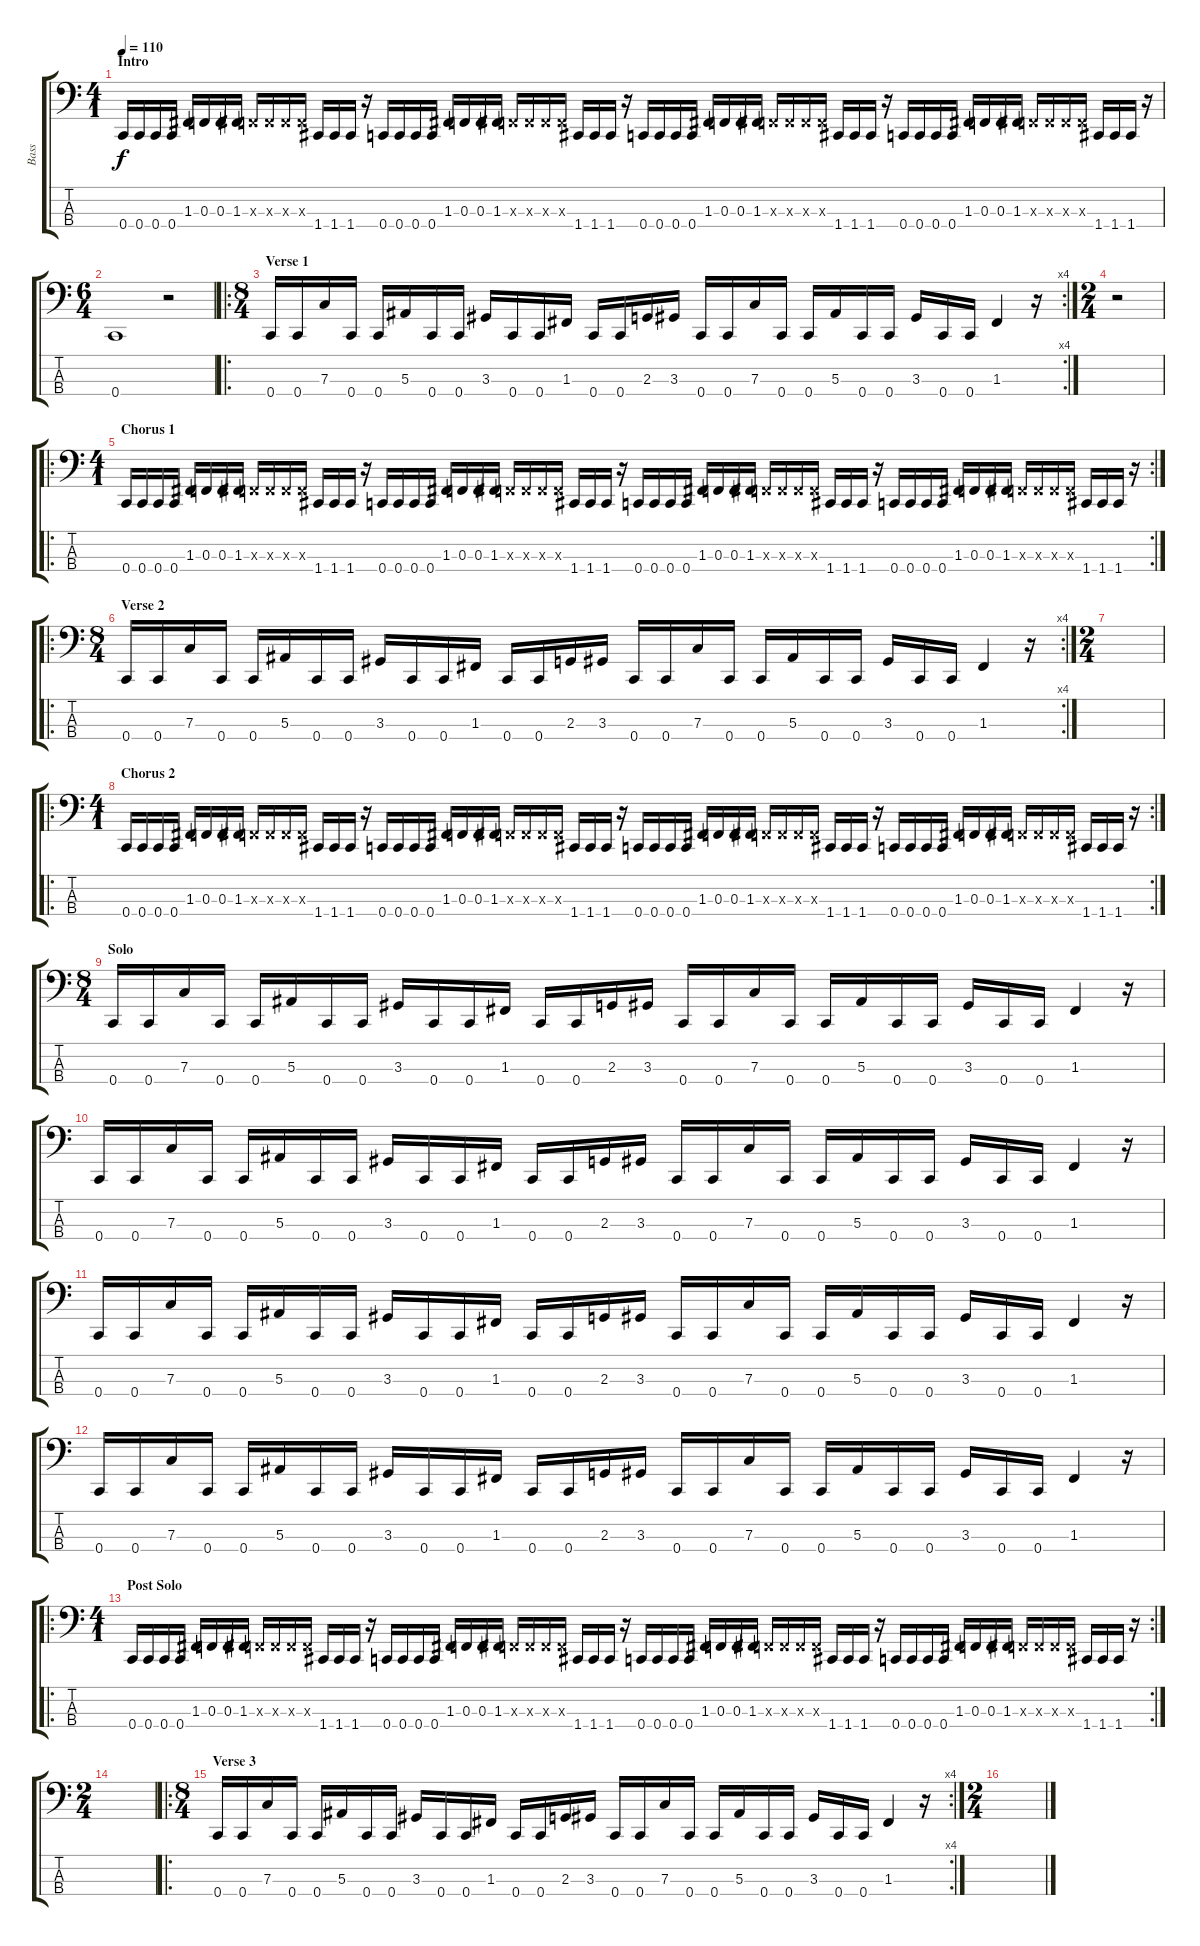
\track ("Bass" "Bass") {instrument electricbasspick}
\staff {score tabs}
\tuning (Eb2 Bb1 F1 C1) {hide}
\ts (4 1)
\section ("" "Intro")
\tempo 110
\clef f4
\ks c
0.4.16{dy f instrument electricbasspick} 0.4.16 0.4.16 0.4.16 1.3.16 0.3.16 0.3.16 1.3.16 0.3{x}.16 0.3{x}.16 0.3{x}.16 0.3{x}.16 1.4.16 1.4.16 1.4.16 r.16 0.4.16 0.4.16 0.4.16 0.4.16 1.3.16 0.3.16 0.3.16 1.3.16 0.3{x}.16 0.3{x}.16 0.3{x}.16 0.3{x}.16 1.4.16 1.4.16 1.4.16 r.16 0.4.16 0.4.16 0.4.16 0.4.16 1.3.16 0.3.16 0.3.16 1.3.16 0.3{x}.16 0.3{x}.16 0.3{x}.16 0.3{x}.16 1.4.16 1.4.16 1.4.16 r.16 0.4.16 0.4.16 0.4.16 0.4.16 1.3.16 0.3.16 0.3.16 1.3.16 0.3{x}.16 0.3{x}.16 0.3{x}.16 0.3{x}.16 1.4.16 1.4.16 1.4.16 r.16 |
\ts (6 4)
0.4.1 r.2 |
\ro
\rc 4
\ts (8 4)
\section ("" "Verse 1")
0.4.16 0.4.16 7.3.16 0.4.16 0.4.16 5.3.16 0.4.16 0.4.16 3.3.16 0.4.16 0.4.16 1.3.16 0.4.16 0.4.16 2.3.16 3.3.16 0.4.16 0.4.16 7.3.16 0.4.16 0.4.16 5.3.16 0.4.16 0.4.16 3.3.16 0.4.16 0.4.16 1.3.4 r.16 |
\ts (2 4)
r.2 |
\ro
\rc 2
\ts (4 1)
\section ("" "Chorus 1")
0.4.16 0.4.16 0.4.16 0.4.16 1.3.16 0.3.16 0.3.16 1.3.16 0.3{x}.16 0.3{x}.16 0.3{x}.16 0.3{x}.16 1.4.16 1.4.16 1.4.16 r.16 0.4.16 0.4.16 0.4.16 0.4.16 1.3.16 0.3.16 0.3.16 1.3.16 0.3{x}.16 0.3{x}.16 0.3{x}.16 0.3{x}.16 1.4.16 1.4.16 1.4.16 r.16 0.4.16 0.4.16 0.4.16 0.4.16 1.3.16 0.3.16 0.3.16 1.3.16 0.3{x}.16 0.3{x}.16 0.3{x}.16 0.3{x}.16 1.4.16 1.4.16 1.4.16 r.16 0.4.16 0.4.16 0.4.16 0.4.16 1.3.16 0.3.16 0.3.16 1.3.16 0.3{x}.16 0.3{x}.16 0.3{x}.16 0.3{x}.16 1.4.16 1.4.16 1.4.16 r.16 |
\ro
\rc 4
\ts (8 4)
\section ("" "Verse 2")
0.4.16 0.4.16 7.3.16 0.4.16 0.4.16 5.3.16 0.4.16 0.4.16 3.3.16 0.4.16 0.4.16 1.3.16 0.4.16 0.4.16 2.3.16 3.3.16 0.4.16 0.4.16 7.3.16 0.4.16 0.4.16 5.3.16 0.4.16 0.4.16 3.3.16 0.4.16 0.4.16 1.3.4 r.16 |
\ts (2 4)
|
\ro
\rc 2
\ts (4 1)
\section ("" "Chorus 2")
0.4.16 0.4.16 0.4.16 0.4.16 1.3.16 0.3.16 0.3.16 1.3.16 0.3{x}.16 0.3{x}.16 0.3{x}.16 0.3{x}.16 1.4.16 1.4.16 1.4.16 r.16 0.4.16 0.4.16 0.4.16 0.4.16 1.3.16 0.3.16 0.3.16 1.3.16 0.3{x}.16 0.3{x}.16 0.3{x}.16 0.3{x}.16 1.4.16 1.4.16 1.4.16 r.16 0.4.16 0.4.16 0.4.16 0.4.16 1.3.16 0.3.16 0.3.16 1.3.16 0.3{x}.16 0.3{x}.16 0.3{x}.16 0.3{x}.16 1.4.16 1.4.16 1.4.16 r.16 0.4.16 0.4.16 0.4.16 0.4.16 1.3.16 0.3.16 0.3.16 1.3.16 0.3{x}.16 0.3{x}.16 0.3{x}.16 0.3{x}.16 1.4.16 1.4.16 1.4.16 r.16 |
\ts (8 4)
\section ("" "Solo")
0.4.16 0.4.16 7.3.16 0.4.16 0.4.16 5.3.16 0.4.16 0.4.16 3.3.16 0.4.16 0.4.16 1.3.16 0.4.16 0.4.16 2.3.16 3.3.16 0.4.16 0.4.16 7.3.16 0.4.16 0.4.16 5.3.16 0.4.16 0.4.16 3.3.16 0.4.16 0.4.16 1.3.4 r.16 |
0.4.16 0.4.16 7.3.16 0.4.16 0.4.16 5.3.16 0.4.16 0.4.16 3.3.16 0.4.16 0.4.16 1.3.16 0.4.16 0.4.16 2.3.16 3.3.16 0.4.16 0.4.16 7.3.16 0.4.16 0.4.16 5.3.16 0.4.16 0.4.16 3.3.16 0.4.16 0.4.16 1.3.4 r.16 |
0.4.16 0.4.16 7.3.16 0.4.16 0.4.16 5.3.16 0.4.16 0.4.16 3.3.16 0.4.16 0.4.16 1.3.16 0.4.16 0.4.16 2.3.16 3.3.16 0.4.16 0.4.16 7.3.16 0.4.16 0.4.16 5.3.16 0.4.16 0.4.16 3.3.16 0.4.16 0.4.16 1.3.4 r.16 |
0.4.16 0.4.16 7.3.16 0.4.16 0.4.16 5.3.16 0.4.16 0.4.16 3.3.16 0.4.16 0.4.16 1.3.16 0.4.16 0.4.16 2.3.16 3.3.16 0.4.16 0.4.16 7.3.16 0.4.16 0.4.16 5.3.16 0.4.16 0.4.16 3.3.16 0.4.16 0.4.16 1.3.4 r.16 |
\ro
\rc 2
\ts (4 1)
\section ("" "Post Solo")
0.4.16 0.4.16 0.4.16 0.4.16 1.3.16 0.3.16 0.3.16 1.3.16 0.3{x}.16 0.3{x}.16 0.3{x}.16 0.3{x}.16 1.4.16 1.4.16 1.4.16 r.16 0.4.16 0.4.16 0.4.16 0.4.16 1.3.16 0.3.16 0.3.16 1.3.16 0.3{x}.16 0.3{x}.16 0.3{x}.16 0.3{x}.16 1.4.16 1.4.16 1.4.16 r.16 0.4.16 0.4.16 0.4.16 0.4.16 1.3.16 0.3.16 0.3.16 1.3.16 0.3{x}.16 0.3{x}.16 0.3{x}.16 0.3{x}.16 1.4.16 1.4.16 1.4.16 r.16 0.4.16 0.4.16 0.4.16 0.4.16 1.3.16 0.3.16 0.3.16 1.3.16 0.3{x}.16 0.3{x}.16 0.3{x}.16 0.3{x}.16 1.4.16 1.4.16 1.4.16 r.16 |
\ts (2 4)
|
\ro
\rc 4
\ts (8 4)
\section ("" "Verse 3")
0.4.16 0.4.16 7.3.16 0.4.16 0.4.16 5.3.16 0.4.16 0.4.16 3.3.16 0.4.16 0.4.16 1.3.16 0.4.16 0.4.16 2.3.16 3.3.16 0.4.16 0.4.16 7.3.16 0.4.16 0.4.16 5.3.16 0.4.16 0.4.16 3.3.16 0.4.16 0.4.16 1.3.4 r.16 |
\ts (2 4)
